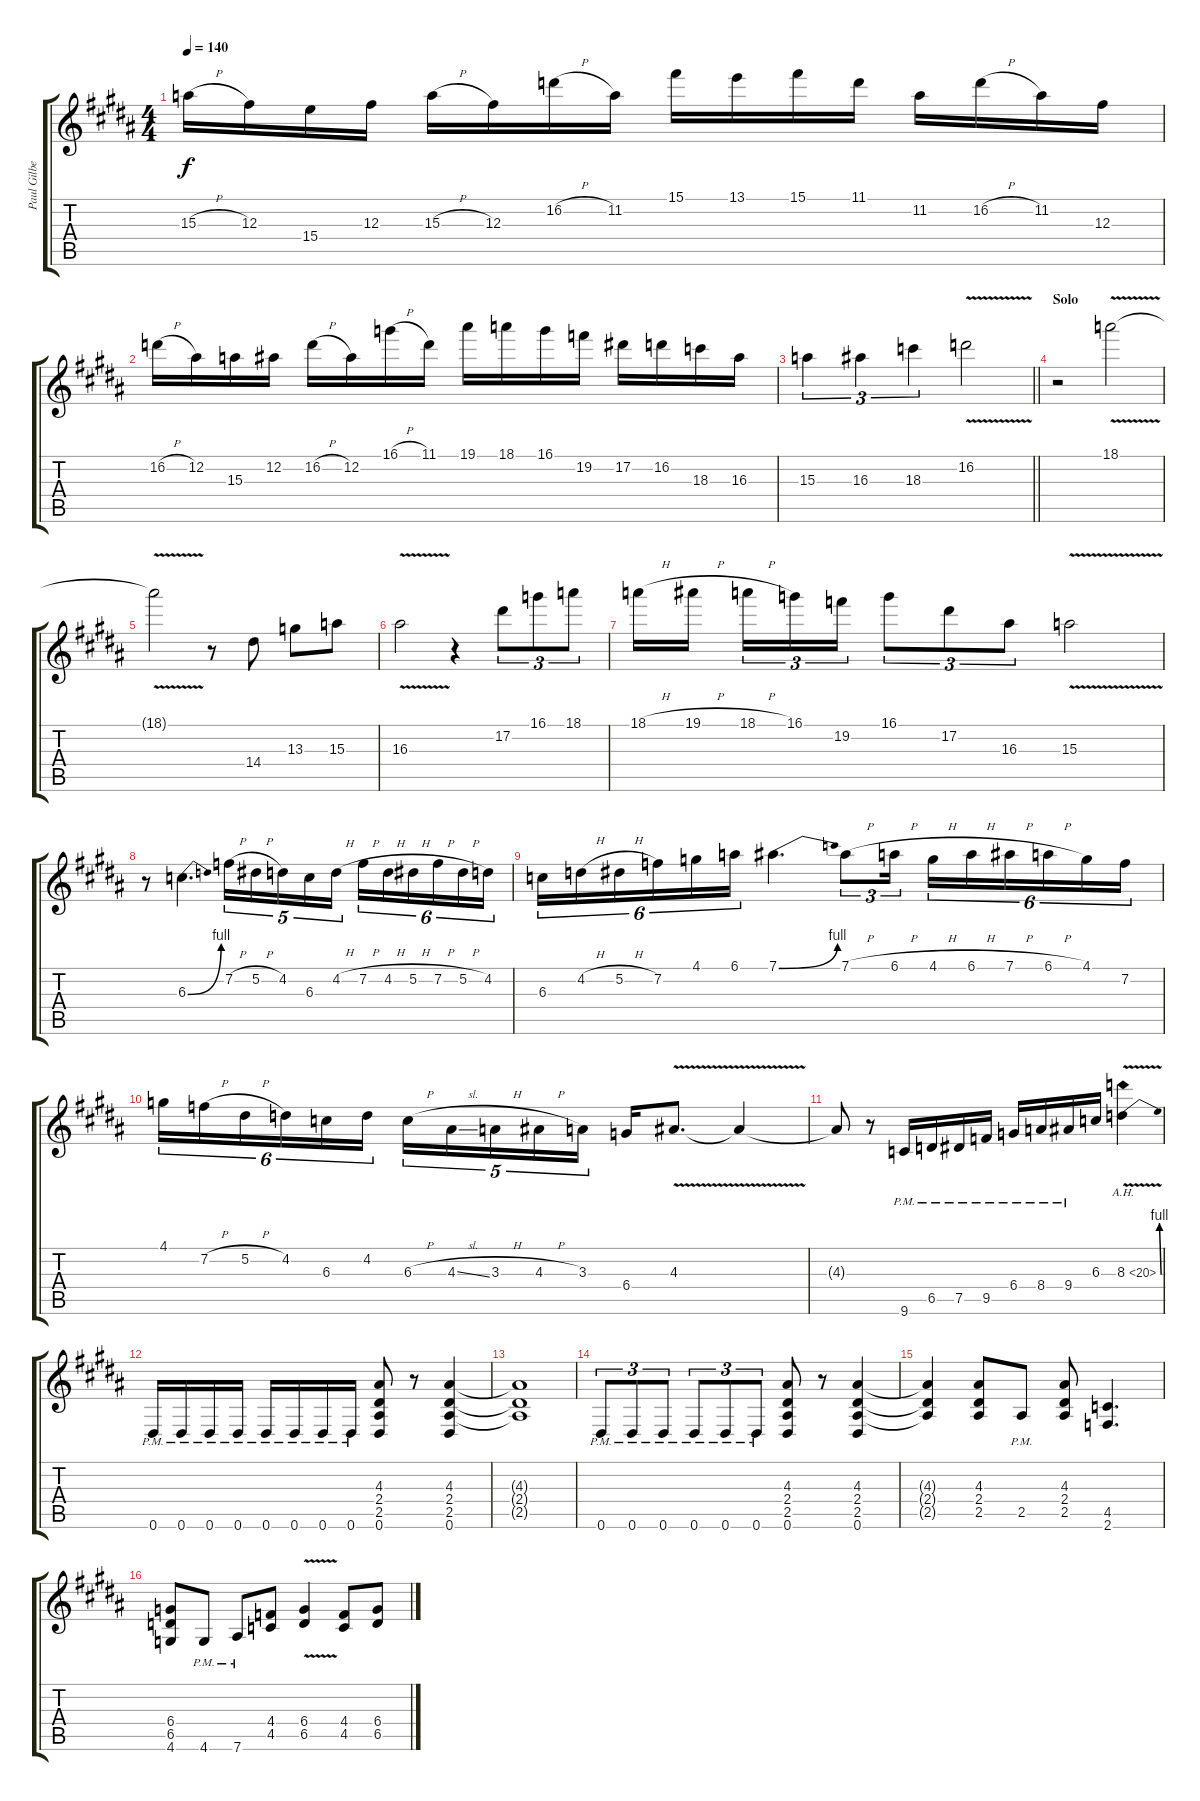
\track ("Paul Gilbert" "Paul Gilbe") {instrument distortionguitar}
\staff {score tabs}
\tuning (Eb4 Bb3 Gb3 Db3 Ab2 Eb2) {hide}
\ts (4 4)
\tempo 140
\clef g2
\ks g#minor
15.3{h}.16{dy f} 12.3.16 15.4.16 12.3.16 15.3{h}.16 12.3.16 16.2{h}.16 11.2.16 15.1.16 13.1.16 15.1.16 11.1.16 11.2.16 16.2{h}.16 11.2.16 12.3.16 |
16.2{h}.16 12.2.16 15.3.16 12.2.16 16.2{h}.16 12.2.16 16.1{h}.16 11.1.16 19.1.16 18.1.16 16.1.16 19.2.16 17.2.16 16.2.16 18.3.16 16.3.16 |
\barLineRight lightlight
15.3.4{tu (3 2)} 16.3.4{tu (3 2)} 18.3.4{tu (3 2)} 16.2{v}.2 |
\section ("" "Solo")
r.2{volume 16 instrument distortionguitar} 18.1{v}.2 |
18.1{t}.2 r.8 14.4.8 13.3.8 15.3.8 |
16.3{v}.2 r.4 17.2.8{tu (3 2)} 16.1.8{tu (3 2)} 18.1.8{tu (3 2)} |
18.1{h}.16 19.1{h}.16{beam splitsecondary} 18.1{h}.16{tu (3 2)} 16.1.16{tu (3 2)} 19.2.16{tu (3 2)} 16.1.8{tu (3 2)} 17.2.8{tu (3 2)} 16.3.8{tu (3 2)} 15.3{v}.2 |
r.8 6.3{be (bend 0 0 60 4)}.4{d} 7.2{h}.16{tu (5 4)} 5.2{h}.16{tu (5 4)} 4.2.16{tu (5 4)} 6.3.16{tu (5 4)} 4.2{h}.16{tu (5 4)} 7.2{h}.16{tu (6 4)} 4.2{h}.16{tu (6 4)} 5.2{h}.16{tu (6 4)} 7.2{h}.16{tu (6 4)} 5.2{h}.16{tu (6 4)} 4.2.16{tu (6 4)} |
6.3.16{tu (6 4)} 4.2{h}.16{tu (6 4)} 5.2{h}.16{tu (6 4)} 7.2.16{tu (6 4)} 4.1.16{tu (6 4)} 6.1.16{tu (6 4)} 7.1{be (bend 0 0 60 4)}.4{d} 7.1{h}.8{tu (3 2)} 6.1{h}.16{tu (3 2)} 4.1{h}.16{tu (6 4)} 6.1{h}.16{tu (6 4)} 7.1{h}.16{tu (6 4)} 6.1{h}.16{tu (6 4)} 4.1.16{tu (6 4)} 7.2.16{tu (6 4)} |
4.1.16{tu (6 4)} 7.2{h}.16{tu (6 4)} 5.2{h}.16{tu (6 4)} 4.2.16{tu (6 4)} 6.3.16{tu (6 4)} 4.2.16{tu (6 4)} 6.3{h}.16{tu (5 4)} 4.3{sl}.16{tu (5 4)} 3.3{h}.16{tu (5 4)} 4.3{h}.16{tu (5 4)} 3.3.16{tu (5 4)} 6.4.16 4.3{v}.8{d} 4.3{t}.4 |
4.3{t}.8 r.8 9.6{pm}.16 6.5{pm}.16 7.5{pm}.16 9.5{pm}.16 6.4{pm}.16 8.4{pm}.16 9.4{pm}.16 6.3.16 8.3{be (bend 0 0 60 4) ah 12 v}.4 |
0.6{pm}.16{volume 14} 0.6{pm}.16 0.6{pm}.16 0.6{pm}.16 0.6{pm}.16 0.6{pm}.16 0.6{pm}.16 0.6{pm}.16 (4.3 2.4 2.5 0.6).8 r.8 (4.3 2.4 2.5 0.6).4 |
(4.3{t} 2.4{t} 2.5{t}).1 |
0.6{pm}.8{tu (3 2)} 0.6{pm}.8{tu (3 2)} 0.6{pm}.8{tu (3 2)} 0.6{pm}.8{tu (3 2)} 0.6{pm}.8{tu (3 2)} 0.6{pm}.8{tu (3 2)} (4.3 2.4 2.5 0.6).8 r.8 (4.3 2.4 2.5 0.6).4 |
(4.3{t} 2.4{t} 2.5{t}).4 (4.3 2.4 2.5).8 2.5{pm}.8 (4.3 2.4 2.5).8 (4.5 2.6).4{d} |
(6.4 6.5 4.6).8 4.6{pm}.8 7.6{pm}.8 (4.4 4.5).8 (6.4{v} 6.5{v}).4 (4.4 4.5).8 (6.4 6.5).8
